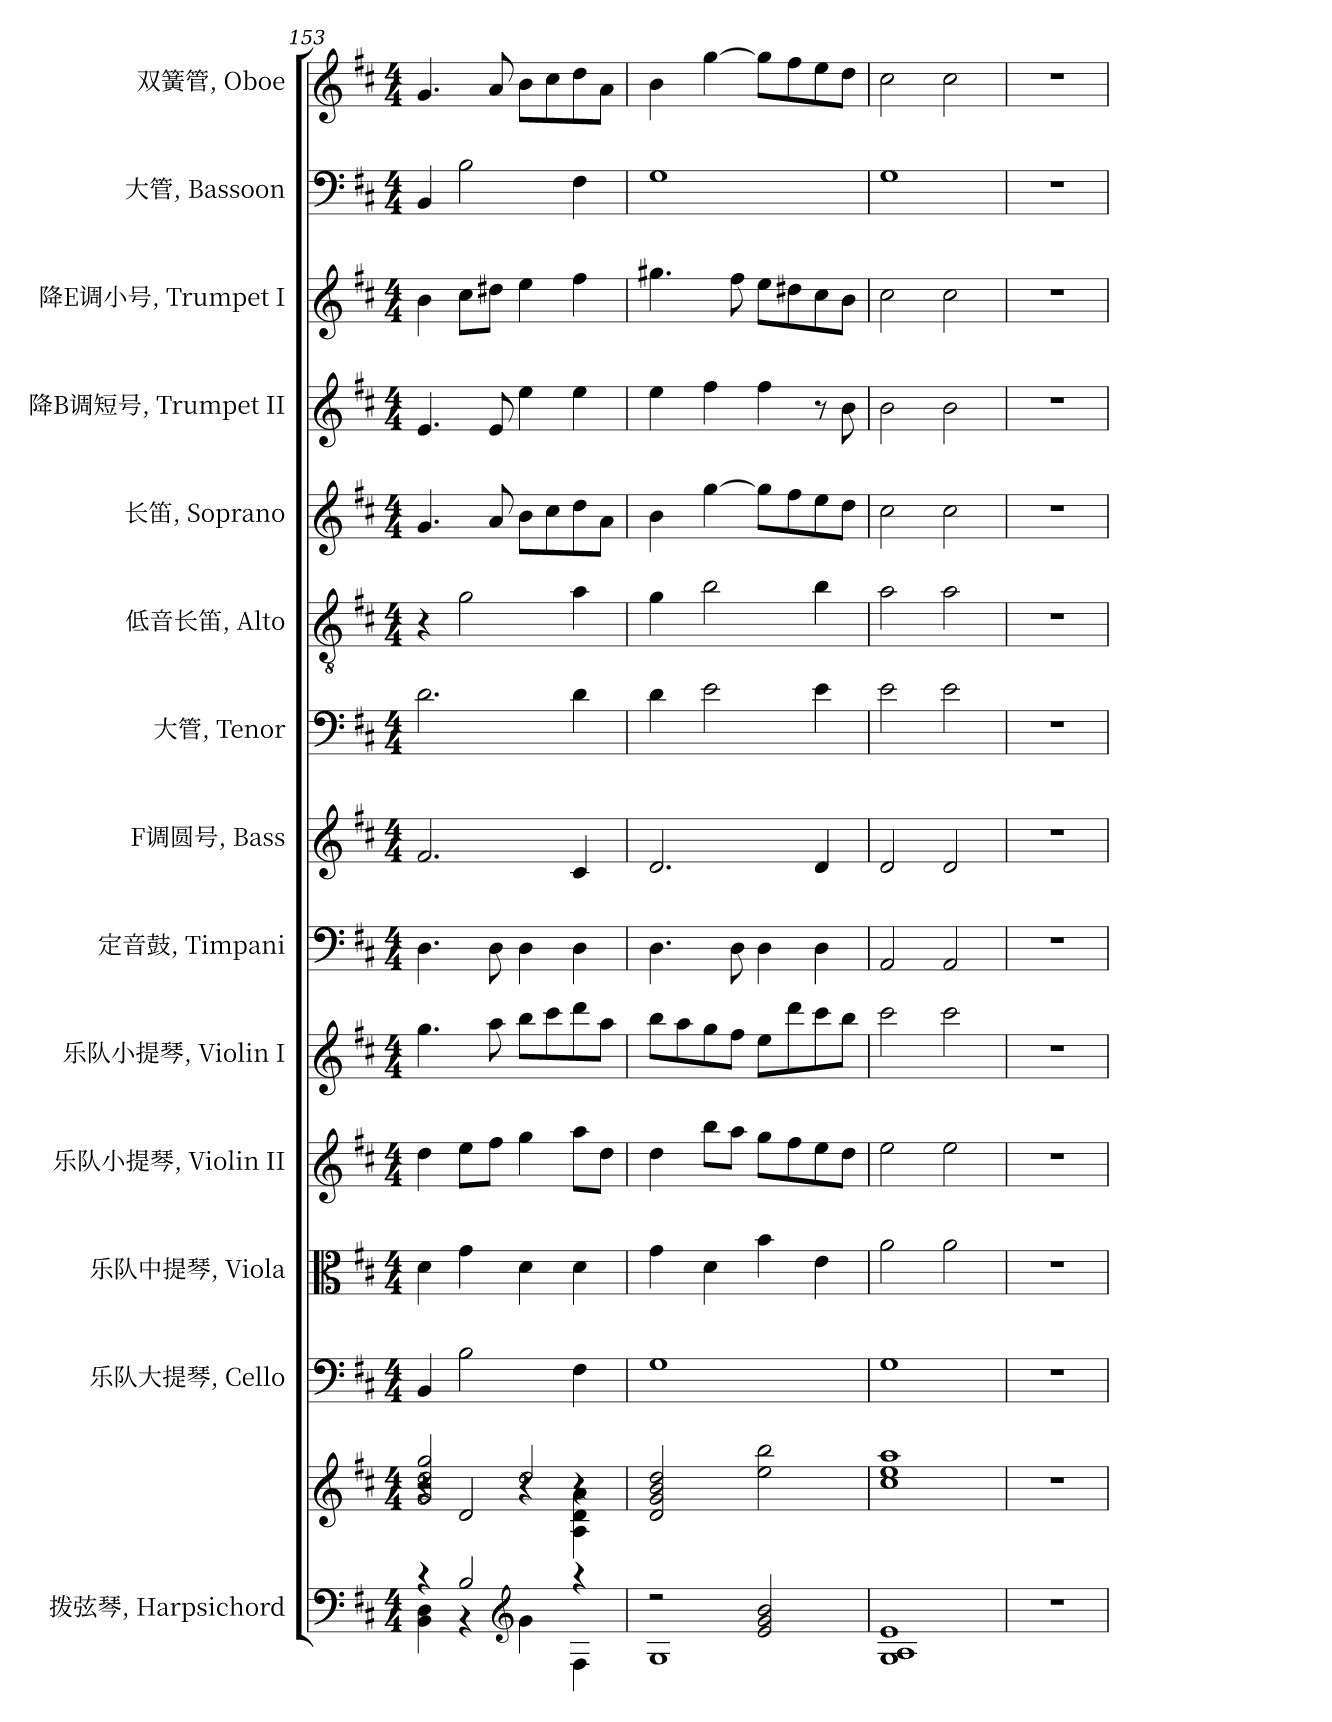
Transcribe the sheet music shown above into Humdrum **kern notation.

**kern	**kern	**kern	**kern	**kern	**kern	**kern	**kern	**kern	**kern	**kern	**kern	**kern	**kern	**kern
*part14	*part14	*part13	*part12	*part11	*part10	*part9	*part8	*part7	*part6	*part5	*part4	*part3	*part2	*part1
*staff15	*staff14	*staff13	*staff12	*staff11	*staff10	*staff9	*staff8	*staff7	*staff6	*staff5	*staff4	*staff3	*staff2	*staff1
*I"拨弦琴, Harpsichord	*	*I"乐队大提琴, Cello	*I"乐队中提琴, Viola	*I"乐队小提琴, Violin II	*I"乐队小提琴, Violin I	*I"定音鼓, Timpani	*I"F调圆号, Bass	*I"大管, Tenor	*I"低音长笛, Alto	*I"长笛, Soprano	*I"降B调短号, Trumpet II	*I"降E调小号, Trumpet I	*I"大管, Bassoon	*I"双簧管, Oboe
*I'Hch.	*	*	*	*	*	*I'Timp.	*	*	*	*	*	*I'E♭ Tpt.	*I'Bsn.	*I'Ob.
!!LO:PB:g=z
*clefF4	*clefG2	*clefF4	*clefC3	*clefG2	*clefG2	*clefF4	*clefG2	*clefF4	*clefGv2	*clefG2	*clefG2	*clefG2	*clefF4	*clefG2
*	*	*	*	*	*	*	*ITrd4c7	*	*	*	*ITrd1c2	*ITrd-2c-3	*	*
*k[f#c#]	*k[f#c#]	*k[f#c#]	*k[f#c#]	*k[f#c#]	*k[f#c#]	*k[f#c#]	*k[f#]	*k[f#c#]	*k[f#c#]	*k[f#c#]	*k[]	*k[b-]	*k[f#c#]	*k[f#c#]
*M4/4	*M4/4	*M4/4	*M4/4	*M4/4	*M4/4	*M4/4	*M4/4	*M4/4	*M4/4	*M4/4	*M4/4	*M4/4	*M4/4	*M4/4
=153	=153	=153	=153	=153	=153	=153	=153	=153	=153	=153	=153	=153	=153	=153
*^	*^	*	*	*	*	*	*	*	*	*	*	*	*	*
*	*	*	*^	*	*	*	*	*	*	*	*	*	*	*	*	*
4r	4BB\ 4D\	2g/ 2dd/ 2gg/	2r	4r	4BB/	4d\	4dd\	4.gg\	4.D\	2.B/	2.d\	4r	4.g/	4.d/	4dd\	4BB/	4.g/
2B/	4r	.	.	2d/	2B\	4g\	8ee\L	.	.	.	.	2g\	.	.	8ee\L	2B\	.
.	.	.	.	.	.	.	8ff#\J	8aa\	8D\	.	.	.	8a/	8d/	8ff#X\J	.	8a/
*clefG2	*	*	*	*	*	*	*	*	*	*	*	*	*	*	*	*	*
.	4g\	2dd/	4r	.	.	4d\	4gg\	8bb\L	4D\	.	.	.	8b\L	4dd\	4gg\	.	8b\L
.	.	.	.	.	.	.	.	8ccc#\	.	.	.	.	8cc#\	.	.	.	8cc#\
4r	4F#\	.	4A\ 4d\ 4a\	4r	4F#\	4d\	8aa\L	8ddd\	4D\	4F#/	4d\	4a\	8dd\	4dd\	4aa\	4F#\	8dd\
.	.	.	.	.	.	.	8dd\J	8aa\J	.	.	.	.	8a\J	.	.	.	8a\J
*	*	*v	*v	*v	*	*	*	*	*	*	*	*	*	*	*	*	*
=154	=154	=154	=154	=154	=154	=154	=154	=154	=154	=154	=154	=154	=154	=154	=154
2r	1G	2d/ 2g/ 2b/ 2dd/	1G	4g\	4dd\	8bb\L	4.D\	2.G/	4d\	4g\	4b\	4dd\	4.bbn\	1G	4b\
.	.	.	.	.	.	8aa\	.	.	.	.	.	.	.	.	.
.	.	.	.	4d\	8bb\L	8gg\	.	.	2e\	2b\	[4gg\	4ee\	.	.	[4gg\
.	.	.	.	.	8aa\J	8ff#\J	8D\	.	.	.	.	.	8aa\	.	.
2e/ 2g/ 2b/	.	2ee\ 2bb\	.	4b\	8gg\L	8ee\L	4D\	.	.	.	8gg\L]	4ee\	8gg\L	.	8gg\L]
.	.	.	.	.	8ff#\	8ddd\	.	.	.	.	8ff#\	.	8ff#X\	.	8ff#\
.	.	.	.	4e\	8ee\	8ccc#\	4D\	4G/	4e\	4b\	8ee\	8r	8ee\	.	8ee\
.	.	.	.	.	8dd\J	8bb\J	.	.	.	.	8dd\J	8a\	8dd\J	.	8dd\J
*v	*v	*	*	*	*	*	*	*	*	*	*	*	*	*	*
=155	=155	=155	=155	=155	=155	=155	=155	=155	=155	=155	=155	=155	=155	=155
1G 1A 1e	1cc# 1ee 1aa	1G	2a\	2ee\	2ccc#\	2AA/	2G/	2e\	2a\	2cc#\	2a\	2ee\	1G	2cc#\
.	.	.	2a\	2ee\	2ccc#\	2AA/	2G/	2e\	2a\	2cc#\	2a\	2ee\	.	2cc#\
=156	=156	=156	=156	=156	=156	=156	=156	=156	=156	=156	=156	=156	=156	=156
1r	1r	1r	1r	1r	1r	1r	1r	1r	1r	1r	1r	1r	1r	1r
=	=	=	=	=	=	=	=	=	=	=	=	=	=	=
*-	*-	*-	*-	*-	*-	*-	*-	*-	*-	*-	*-	*-	*-	*-
